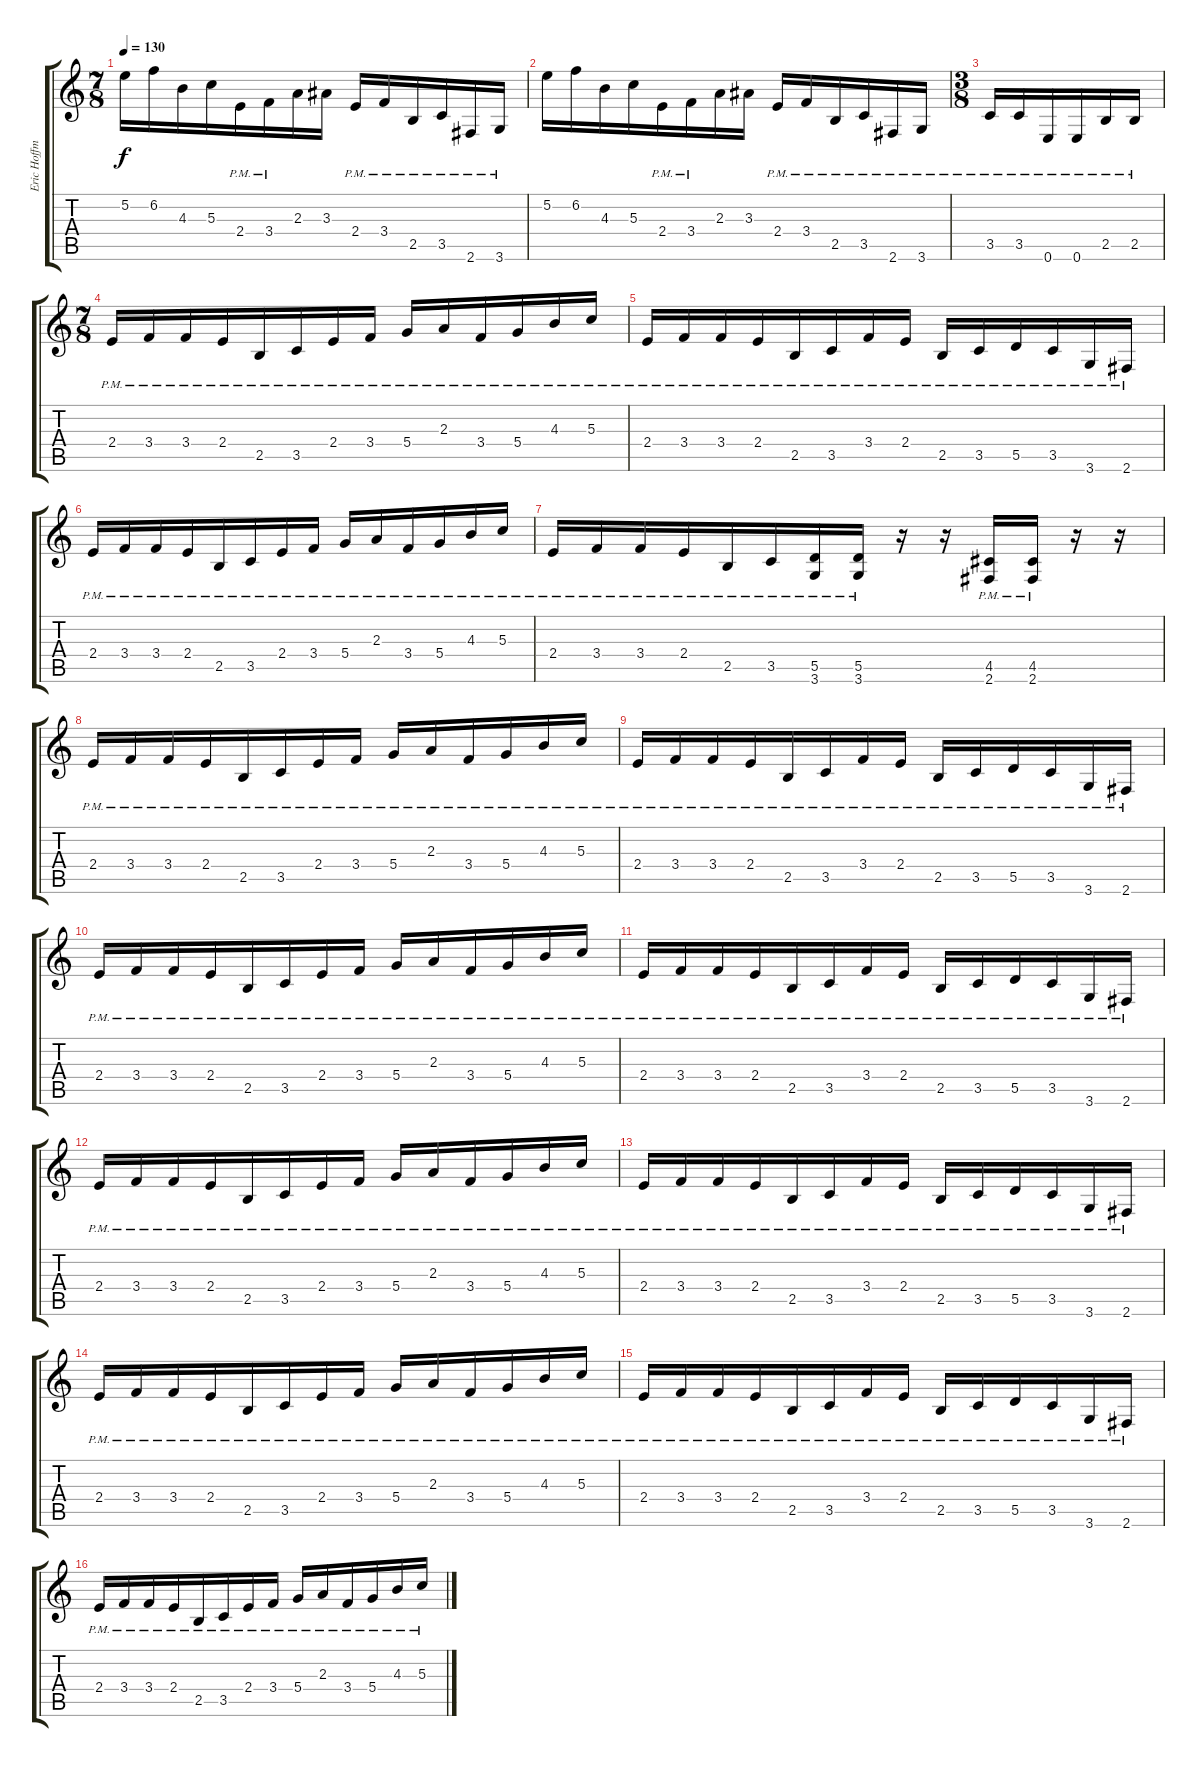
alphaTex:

\track ("Eric Hoffman" "Eric Hoffm") {instrument distortionguitar}
\staff {score tabs}
\tuning (E4 B3 G3 D3 A2 E2) {hide}
\ts (7 8)
\tempo 130
\clef g2
\ks c
5.2.16{dy f} 6.2.16 4.3.16 5.3.16 2.4{pm}.16 3.4{pm}.16 2.3.16 3.3.16 2.4{pm}.16 3.4{pm}.16 2.5{pm}.16 3.5{pm}.16 2.6{pm}.16 3.6{pm}.16 |
5.2.16 6.2.16 4.3.16 5.3.16 2.4{pm}.16 3.4{pm}.16 2.3.16 3.3.16 2.4{pm}.16 3.4{pm}.16 2.5{pm}.16 3.5{pm}.16 2.6{pm}.16 3.6{pm}.16 |
\ts (3 8)
3.5{pm}.16 3.5{pm}.16 0.6{pm}.16 0.6{pm}.16 2.5{pm}.16 2.5{pm}.16 |
\ts (7 8)
2.4{pm}.16 3.4{pm}.16 3.4{pm}.16 2.4{pm}.16 2.5{pm}.16 3.5{pm}.16 2.4{pm}.16 3.4{pm}.16 5.4{pm}.16 2.3{pm}.16 3.4{pm}.16 5.4{pm}.16 4.3{pm}.16 5.3{pm}.16 |
2.4{pm}.16 3.4{pm}.16 3.4{pm}.16 2.4{pm}.16 2.5{pm}.16 3.5{pm}.16 3.4{pm}.16 2.4{pm}.16 2.5{pm}.16 3.5{pm}.16 5.5{pm}.16 3.5{pm}.16 3.6{pm}.16 2.6{pm}.16 |
2.4{pm}.16 3.4{pm}.16 3.4{pm}.16 2.4{pm}.16 2.5{pm}.16 3.5{pm}.16 2.4{pm}.16 3.4{pm}.16 5.4{pm}.16 2.3{pm}.16 3.4{pm}.16 5.4{pm}.16 4.3{pm}.16 5.3{pm}.16 |
2.4{pm}.16 3.4{pm}.16 3.4{pm}.16 2.4{pm}.16 2.5{pm}.16 3.5{pm}.16 (5.5{pm} 3.6{pm}).16 (5.5{pm} 3.6{pm}).16 r.16 r.16 (4.5{pm} 2.6{pm}).16 (4.5{pm} 2.6{pm}).16 r.16 r.16 |
2.4{pm}.16 3.4{pm}.16 3.4{pm}.16 2.4{pm}.16 2.5{pm}.16 3.5{pm}.16 2.4{pm}.16 3.4{pm}.16 5.4{pm}.16 2.3{pm}.16 3.4{pm}.16 5.4{pm}.16 4.3{pm}.16 5.3{pm}.16 |
2.4{pm}.16 3.4{pm}.16 3.4{pm}.16 2.4{pm}.16 2.5{pm}.16 3.5{pm}.16 3.4{pm}.16 2.4{pm}.16 2.5{pm}.16 3.5{pm}.16 5.5{pm}.16 3.5{pm}.16 3.6{pm}.16 2.6{pm}.16 |
2.4{pm}.16 3.4{pm}.16 3.4{pm}.16 2.4{pm}.16 2.5{pm}.16 3.5{pm}.16 2.4{pm}.16 3.4{pm}.16 5.4{pm}.16 2.3{pm}.16 3.4{pm}.16 5.4{pm}.16 4.3{pm}.16 5.3{pm}.16 |
2.4{pm}.16 3.4{pm}.16 3.4{pm}.16 2.4{pm}.16 2.5{pm}.16 3.5{pm}.16 3.4{pm}.16 2.4{pm}.16 2.5{pm}.16 3.5{pm}.16 5.5{pm}.16 3.5{pm}.16 3.6{pm}.16 2.6{pm}.16 |
2.4{pm}.16 3.4{pm}.16 3.4{pm}.16 2.4{pm}.16 2.5{pm}.16 3.5{pm}.16 2.4{pm}.16 3.4{pm}.16 5.4{pm}.16 2.3{pm}.16 3.4{pm}.16 5.4{pm}.16 4.3{pm}.16 5.3{pm}.16 |
2.4{pm}.16 3.4{pm}.16 3.4{pm}.16 2.4{pm}.16 2.5{pm}.16 3.5{pm}.16 3.4{pm}.16 2.4{pm}.16 2.5{pm}.16 3.5{pm}.16 5.5{pm}.16 3.5{pm}.16 3.6{pm}.16 2.6{pm}.16 |
2.4{pm}.16 3.4{pm}.16 3.4{pm}.16 2.4{pm}.16 2.5{pm}.16 3.5{pm}.16 2.4{pm}.16 3.4{pm}.16 5.4{pm}.16 2.3{pm}.16 3.4{pm}.16 5.4{pm}.16 4.3{pm}.16 5.3{pm}.16 |
2.4{pm}.16 3.4{pm}.16 3.4{pm}.16 2.4{pm}.16 2.5{pm}.16 3.5{pm}.16 3.4{pm}.16 2.4{pm}.16 2.5{pm}.16 3.5{pm}.16 5.5{pm}.16 3.5{pm}.16 3.6{pm}.16 2.6{pm}.16 |
2.4{pm}.16 3.4{pm}.16 3.4{pm}.16 2.4{pm}.16 2.5{pm}.16 3.5{pm}.16 2.4{pm}.16 3.4{pm}.16 5.4{pm}.16 2.3{pm}.16 3.4{pm}.16 5.4{pm}.16 4.3{pm}.16 5.3{pm}.16
